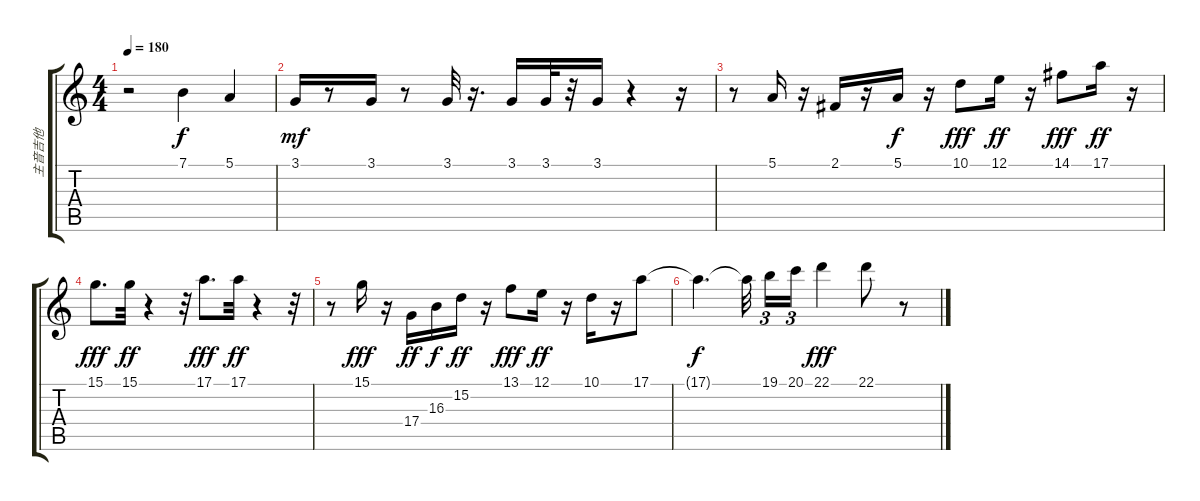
\track ("主音吉他" "主音吉他") {instrument brasssection}
\staff {score tabs}
\tuning (E4 B3 G3 D3 A2 E2) {hide}
\ts (4 4)
\tempo 180
\clef g2
\ks c
r.2{dy f} 7.1.4 5.1.4 |
3.1.16{dy mf} r.8 3.1.16 r.8 3.1.32 r.16{d} 3.1.16 3.1.32 r.32 3.1.16 r.4 r.16 |
r.8 5.1.16 r.16 2.1.16 r.16 5.1.16{dy f} r.16 10.1.8{dy fff} 12.1.16{dy ff} r.16 14.1.8{dy fff} 17.1.16{dy ff} r.16 |
15.1.8{d dy fff} 15.1.32{dy ff} r.4 r.32 17.1.8{d dy fff} 17.1.32{dy ff} r.4 r.32 |
r.8 15.1.16{dy fff} r.16 17.4.16{dy ff} 16.3.16{dy f} 15.2.16{dy ff} r.16 13.1.8{dy fff} 12.1.16{dy ff} r.16 10.1.16 r.16 17.1.8 |
17.1{t}.4{d dy f} 17.1{t}.32{beam splitsecondary} 19.1.16{tu (3 2)} 20.1.16{tu (3 2)} 22.1.4{dy fff} 22.1.8 r.8
